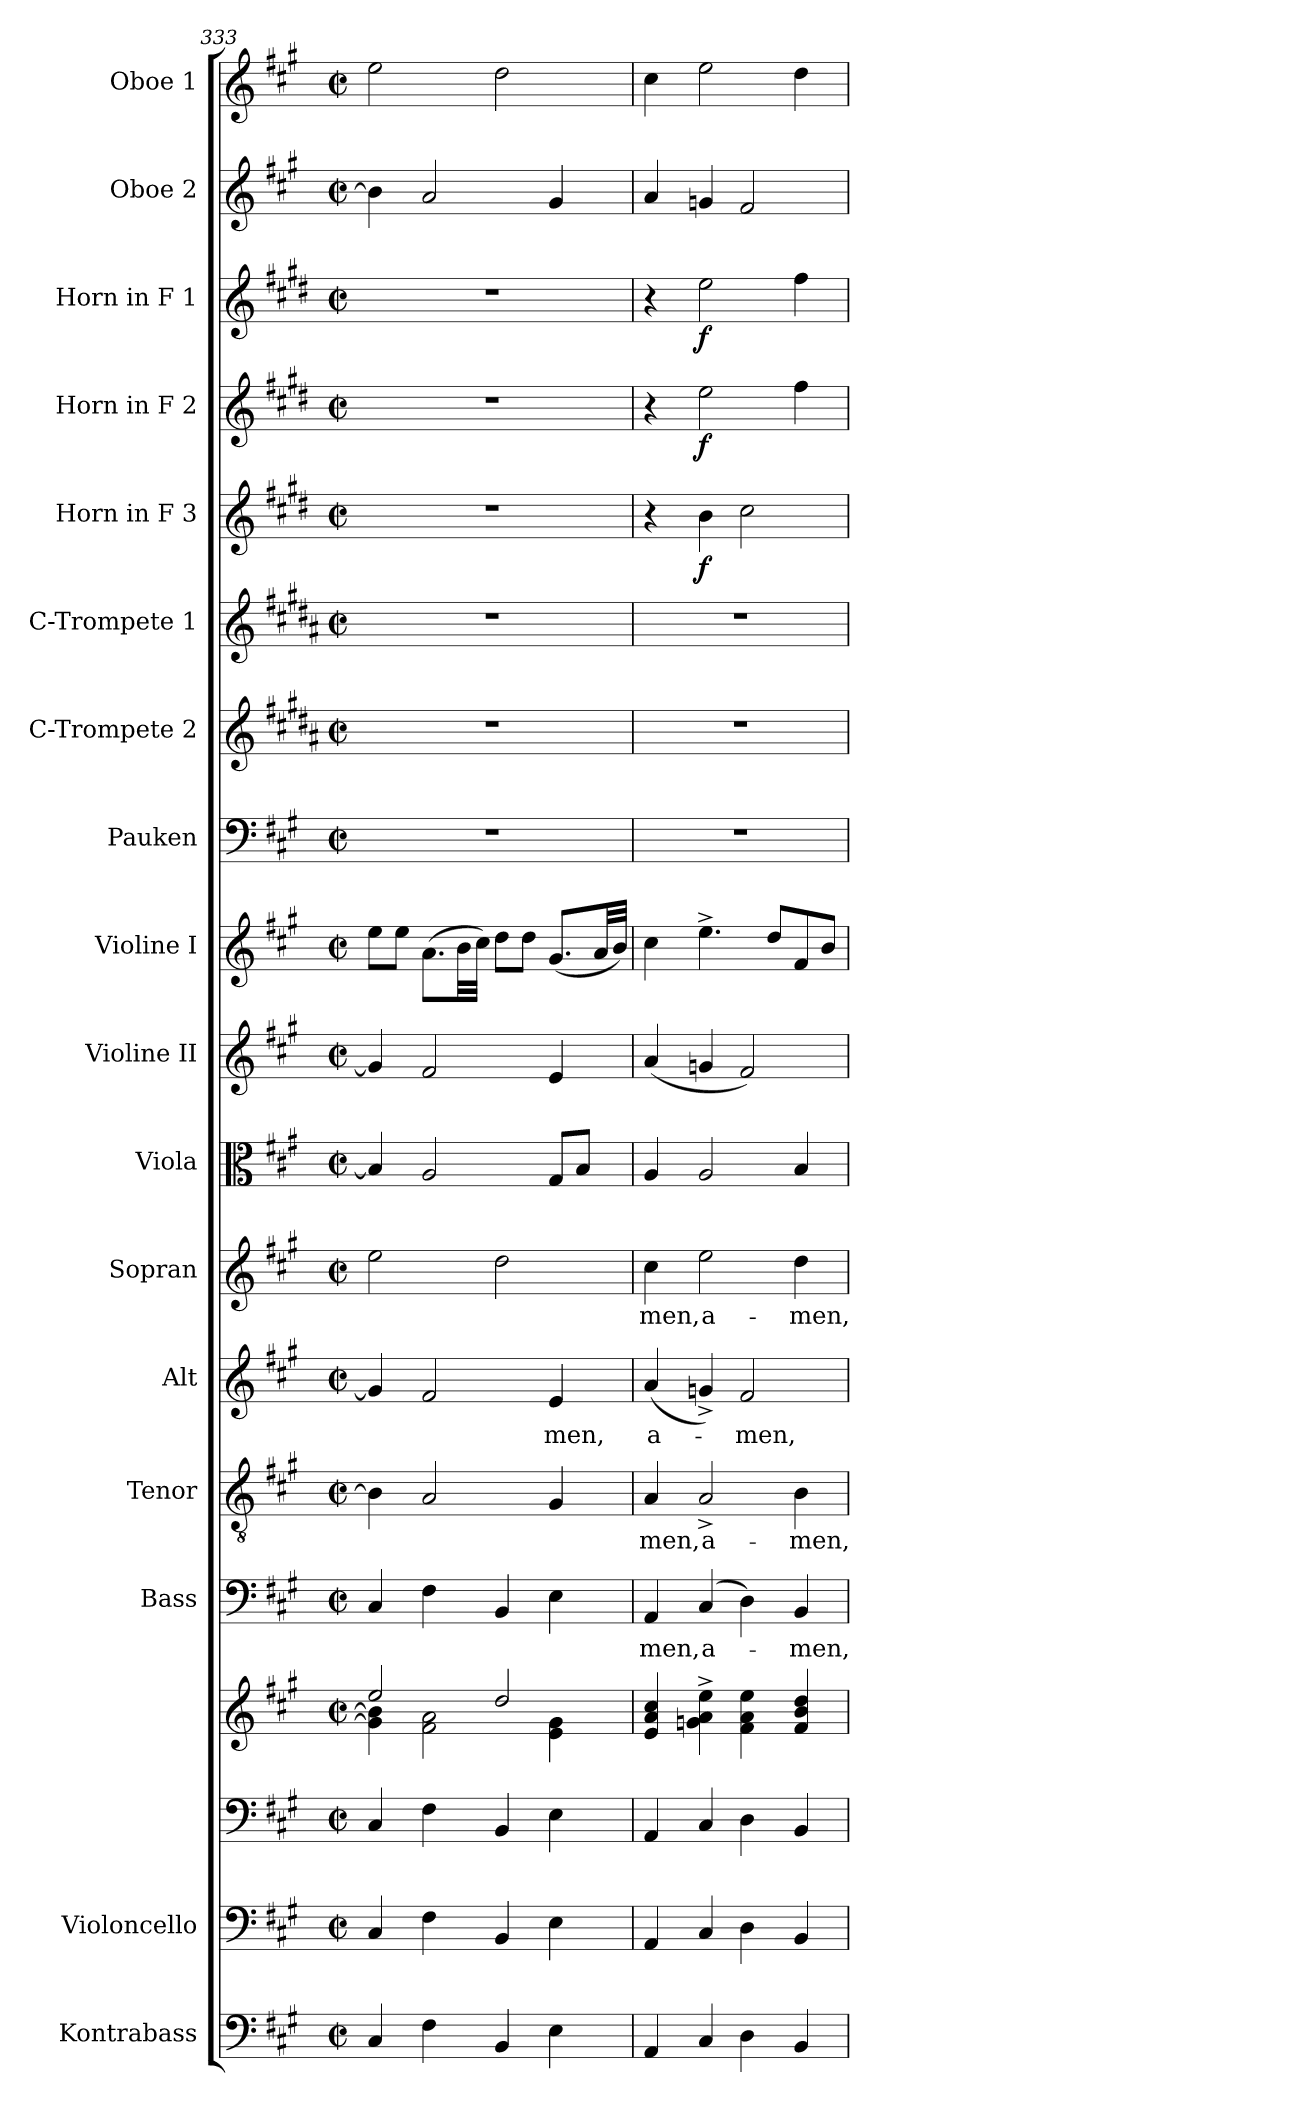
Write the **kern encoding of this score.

**kern	**kern	**kern	**kern	**kern	**text	**kern	**text	**kern	**text	**kern	**text	**kern	**kern	**kern	**kern	**kern	**kern	**kern	**dynam	**kern	**dynam	**kern	**dynam	**kern	**kern
*part18	*part17	*part16	*part16	*part15	*part15	*part14	*part14	*part13	*part13	*part12	*part12	*part11	*part10	*part9	*part8	*part7	*part6	*part5	*part5	*part4	*part4	*part3	*part3	*part2	*part1
*staff19	*staff18	*staff17	*staff16	*staff15	*staff15	*staff14	*staff14	*staff13	*staff13	*staff12	*staff12	*staff11	*staff10	*staff9	*staff8	*staff7	*staff6	*staff5	*staff5	*staff4	*staff4	*staff3	*staff3	*staff2	*staff1
*I"Kontrabass	*I"Violoncello	*	*	*I"Bass	*	*I"Tenor	*	*I"Alt	*	*I"Sopran	*	*I"Viola	*I"Violine II	*I"Violine I	*I"Pauken	*I"C-Trompete 2	*I"C-Trompete 1	*I"Horn in F 3	*	*I"Horn in F 2	*	*I"Horn in F 1	*	*I"Oboe 2	*I"Oboe 1
*I'Kb.	*I'Vc.	*	*	*I'B.	*	*I'T.	*	*I'A.	*	*I'S.	*	*I'Vla.	*I'Vl. II	*I'Vl. I	*I'Pk.	*I'C Trp. 2	*I'C Trp. 1	*	*	*	*	*	*	*I'Ob. 2	*I'Ob. 1
*clefF4	*clefF4	*clefF4	*clefG2	*clefF4	*	*clefGv2	*	*clefG2	*	*clefG2	*	*clefC3	*clefG2	*clefG2	*clefF4	*clefG2	*clefG2	*clefG2	*	*clefG2	*	*clefG2	*	*clefG2	*clefG2
*ITrd7c12	*	*	*	*	*	*	*	*	*	*	*	*	*	*	*	*ITrd1c2	*ITrd1c2	*ITrd4c7	*	*ITrd4c7	*	*ITrd4c7	*	*	*
*k[f#c#g#]	*k[f#c#g#]	*k[f#c#g#]	*k[f#c#g#]	*k[f#c#g#]	*	*k[f#c#g#]	*	*k[f#c#g#]	*	*k[f#c#g#]	*	*k[f#c#g#]	*k[f#c#g#]	*k[f#c#g#]	*k[f#c#g#]	*k[f#c#g#]	*k[f#c#g#]	*k[f#c#g#]	*	*k[f#c#g#]	*	*k[f#c#g#]	*	*k[f#c#g#]	*k[f#c#g#]
*A:	*A:	*A:	*A:	*A:	*	*A:	*	*A:	*	*A:	*	*A:	*A:	*A:	*A:	*A:	*A:	*A:	*	*A:	*	*A:	*	*A:	*A:
*M2/2	*M2/2	*M2/2	*M2/2	*M2/2	*	*M2/2	*	*M2/2	*	*M2/2	*	*M2/2	*M2/2	*M2/2	*M2/2	*M2/2	*M2/2	*M2/2	*	*M2/2	*	*M2/2	*	*M2/2	*M2/2
*met(c|)	*met(c|)	*met(c|)	*met(c|)	*met(c|)	*	*met(c|)	*	*met(c|)	*	*met(c|)	*	*met(c|)	*met(c|)	*met(c|)	*met(c|)	*met(c|)	*met(c|)	*met(c|)	*	*met(c|)	*	*met(c|)	*	*met(c|)	*met(c|)
=333	=333	=333	=333	=333	=333	=333	=333	=333	=333	=333	=333	=333	=333	=333	=333	=333	=333	=333	=333	=333	=333	=333	=333	=333	=333
*	*	*	*^	*	*	*	*	*	*	*	*	*	*	*	*	*	*	*	*	*	*	*	*	*	*
4CC#/	4C#/	4C#/	2ee/	4g#\] 4b\]	4C#/	.	4B\]	.	4g#/]	.	2ee\	.	4B/]	4g#/]	8ee\L	1r	1r	1r	1r	.	1r	.	1r	.	4b\]	2ee\
.	.	.	.	.	.	.	.	.	.	.	.	.	.	.	8ee\J	.	.	.	.	.	.	.	.	.	.	.
4FF#\	4F#\	4F#\	.	2f#\ 2a\	4F#\	.	2A/	.	2f#/	.	.	.	2A/	2f#/	(>8.a\L	.	.	.	.	.	.	.	.	.	2a/	.
.	.	.	.	.	.	.	.	.	.	.	.	.	.	.	32b\LL	.	.	.	.	.	.	.	.	.	.	.
.	.	.	.	.	.	.	.	.	.	.	.	.	.	.	32cc#\JJJ)	.	.	.	.	.	.	.	.	.	.	.
4BBB/	4BB/	4BB/	2dd/	.	4BB/	.	.	.	.	.	2dd\	.	.	.	8dd\L	.	.	.	.	.	.	.	.	.	.	2dd\
.	.	.	.	.	.	.	.	.	.	.	.	.	.	.	8dd\J	.	.	.	.	.	.	.	.	.	.	.
!	!	!	!	!	!	!	!	!	!	!LO:LY:b	!	!	!	!	!	!	!	!	!	!	!	!	!	!	!	!
4EE\	4E\	4E\	.	4e\ 4g#\	4E\	.	4G#/	.	4e/	-men,	.	.	8G#/L	4e/	(<8.g#/L	.	.	.	.	.	.	.	.	.	4g#/	.
.	.	.	.	.	.	.	.	.	.	.	.	.	8B/J	.	.	.	.	.	.	.	.	.	.	.	.	.
.	.	.	.	.	.	.	.	.	.	.	.	.	.	.	32a/LL	.	.	.	.	.	.	.	.	.	.	.
.	.	.	.	.	.	.	.	.	.	.	.	.	.	.	32b/JJJ)	.	.	.	.	.	.	.	.	.	.	.
*	*	*	*v	*v	*	*	*	*	*	*	*	*	*	*	*	*	*	*	*	*	*	*	*	*	*	*
=334	=334	=334	=334	=334	=334	=334	=334	=334	=334	=334	=334	=334	=334	=334	=334	=334	=334	=334	=334	=334	=334	=334	=334	=334	=334
!	!	!	!	!	!LO:LY:b	!	!LO:LY:b	!	!LO:LY:b	!	!LO:LY:b	!	!	!	!	!	!	!	!	!	!	!	!	!	!
4AAA/	4AA/	4AA/	4e/ 4a/ 4cc#/	4AA/	-men,	4A/	-men,	(<4a/	a-	4cc#\	-men,	4A/	(<4a/	4cc#\	1r	1r	1r	4r	.	4r	.	4r	.	4a/	4cc#\
!	!	!	!	!	!LO:LY:b	!	!LO:LY:b	!	!	!	!LO:LY:b	!	!	!	!	!	!	!	!LO:DY:b	!	!LO:DY:b	!	!LO:DY:b	!	!
4CC#/	4C#/	4C#/	4gn\^< 4a\^< 4ee\^<	(4C#/	a-	2A^</	a-	4gn^>/)	.	2ee\	a-	2A/	4gn/	4.ee^>\	.	.	.	4e\	f	2a\	f	2a\	f	4gn/	2ee\
!	!	!	!	!	!	!	!	!	!LO:LY:b	!	!	!	!	!	!	!	!	!	!	!	!	!	!	!	!
4DD\	4D\	4D\	4f#\ 4a\ 4ee\	4D\)	.	.	.	2f#/	-men,	.	.	.	2f#/)	.	.	.	.	2f#\	.	.	.	.	.	2f#/	.
.	.	.	.	.	.	.	.	.	.	.	.	.	.	8dd/L	.	.	.	.	.	.	.	.	.	.	.
!	!	!	!	!	!LO:LY:b	!	!LO:LY:b	!	!	!	!LO:LY:b	!	!	!	!	!	!	!	!	!	!	!	!	!	!
4BBB/	4BB/	4BB/	4f#/ 4b/ 4dd/	4BB/	-men,	4B\	-men,	.	.	4dd\	-men,	4B/	.	8f#/	.	.	.	.	.	4b\	.	4b\	.	.	4dd\
.	.	.	.	.	.	.	.	.	.	.	.	.	.	8b/J	.	.	.	.	.	.	.	.	.	.	.
=	=	=	=	=	=	=	=	=	=	=	=	=	=	=	=	=	=	=	=	=	=	=	=	=	=
*-	*-	*-	*-	*-	*-	*-	*-	*-	*-	*-	*-	*-	*-	*-	*-	*-	*-	*-	*-	*-	*-	*-	*-	*-	*-
